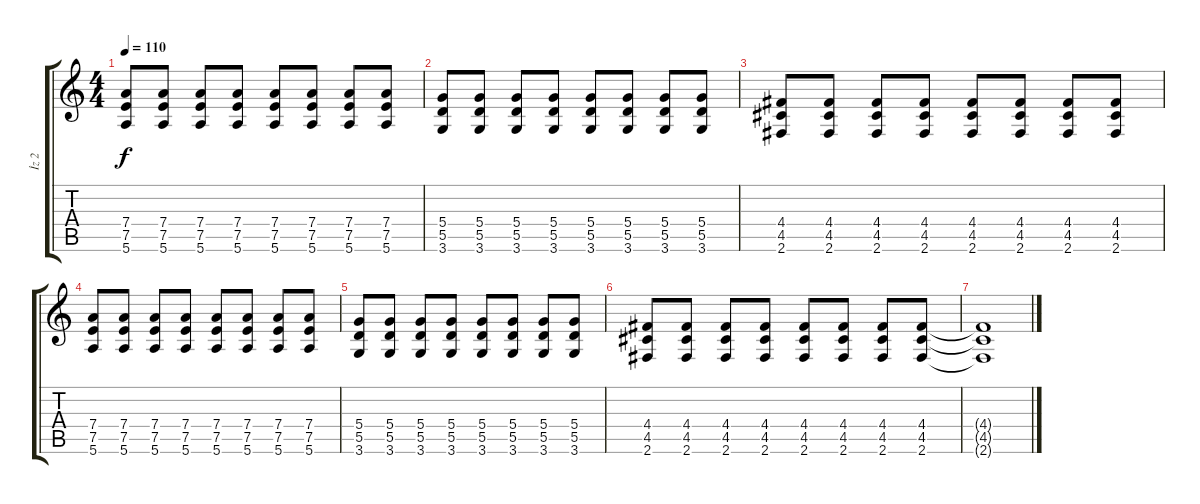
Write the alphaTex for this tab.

\track ("İz 2" "İz 2") {instrument distortionguitar}
\staff {score tabs}
\tuning (E4 B3 G3 D3 A2 E2) {hide}
\ts (4 4)
\tempo 110
\clef g2
\ks c
(7.4 7.5 5.6).8{dy f} (7.4 7.5 5.6).8 (7.4 7.5 5.6).8 (7.4 7.5 5.6).8 (7.4 7.5 5.6).8 (7.4 7.5 5.6).8 (7.4 7.5 5.6).8 (7.4 7.5 5.6).8 |
(5.4 5.5 3.6).8 (5.4 5.5 3.6).8 (5.4 5.5 3.6).8 (5.4 5.5 3.6).8 (5.4 5.5 3.6).8 (5.4 5.5 3.6).8 (5.4 5.5 3.6).8 (5.4 5.5 3.6).8 |
(4.4 4.5 2.6).8 (4.4 4.5 2.6).8 (4.4 4.5 2.6).8 (4.4 4.5 2.6).8 (4.4 4.5 2.6).8 (4.4 4.5 2.6).8 (4.4 4.5 2.6).8 (4.4 4.5 2.6).8 |
(7.4 7.5 5.6).8 (7.4 7.5 5.6).8 (7.4 7.5 5.6).8 (7.4 7.5 5.6).8 (7.4 7.5 5.6).8 (7.4 7.5 5.6).8 (7.4 7.5 5.6).8 (7.4 7.5 5.6).8 |
(5.4 5.5 3.6).8 (5.4 5.5 3.6).8 (5.4 5.5 3.6).8 (5.4 5.5 3.6).8 (5.4 5.5 3.6).8 (5.4 5.5 3.6).8 (5.4 5.5 3.6).8 (5.4 5.5 3.6).8 |
(4.4 4.5 2.6).8 (4.4 4.5 2.6).8 (4.4 4.5 2.6).8 (4.4 4.5 2.6).8 (4.4 4.5 2.6).8 (4.4 4.5 2.6).8 (4.4 4.5 2.6).8 (4.4 4.5 2.6).8 |
(4.4{t} 4.5{t} 2.6{t}).1
